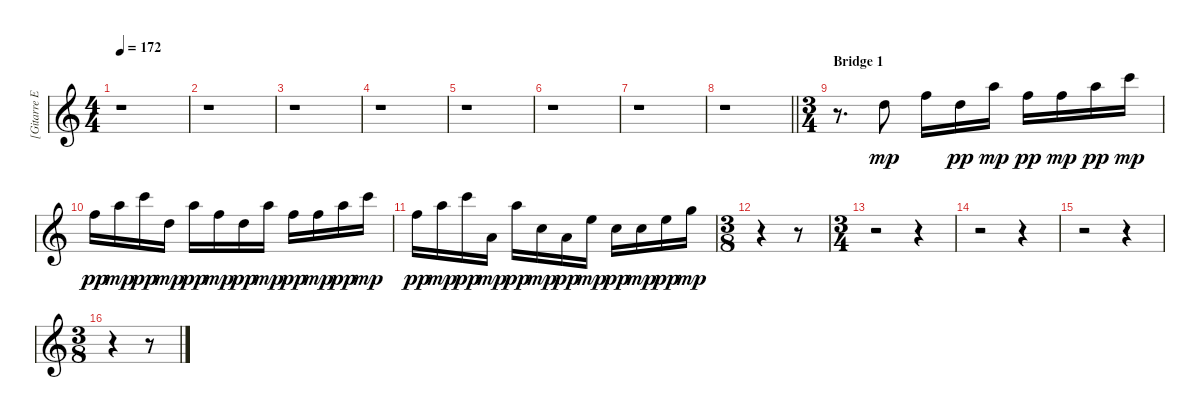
\track ("[Gitarre Effekt II]" "[Gitarre E") {instrument overdrivenguitar}
\staff {score}
\tuning (E4 B3 G3 D3 A2 E2) {hide}
\ts (4 4)
\tempo 172
\clef g2
\ks c
r.1{dy pp} |
r.1 |
r.1 |
r.1 |
r.1 |
r.1 |
r.1 |
\barLineRight lightlight
r.1 |
\ts (3 4)
\section ("" "Bridge 1")
r.8{d} 12.4{pm}.8{dy mp volume 12 instrument overdrivenguitar} 10.3{pm}.16 12.4{pm}.16{dy pp} 10.2{pm}.16{dy mp} 15.4{pm}.16{dy pp} 10.3{pm}.16{dy mp} 10.2{pm}.16{dy pp} 17.3{pm}.16{dy mp} |
10.3{pm}.16{dy pp} 10.2{pm}.16{dy mp} 17.3{pm}.16{dy pp} 12.4{pm}.16{dy mp} 10.2{pm}.16{dy pp} 10.3{pm}.16{dy mp} 12.4{pm}.16{dy pp} 10.2{pm}.16{dy mp} 15.4{pm}.16{dy pp} 10.3{pm}.16{dy mp} 14.3{pm}.16{dy pp} 13.2{pm}.16{dy mp} |
10.3{pm}.16{dy pp} 10.2{pm}.16{dy mp} 17.3{pm}.16{dy pp} 12.5{pm}.16{dy mp} 10.2{pm}.16{dy pp} 10.4{pm}.16{dy mp} 12.5{pm}.16{dy pp} 9.3{pm}.16{dy mp} 10.4{pm}.16{dy pp} 5.3{pm}.16{dy mp} 9.3{pm}.16{dy pp} 8.2{pm}.16{dy mp} |
\ts (3 8)
r.4 r.8 |
\ts (3 4)
r.2 r.4 |
r.2 r.4 |
r.2 r.4 |
\ts (3 8)
r.4 r.8
